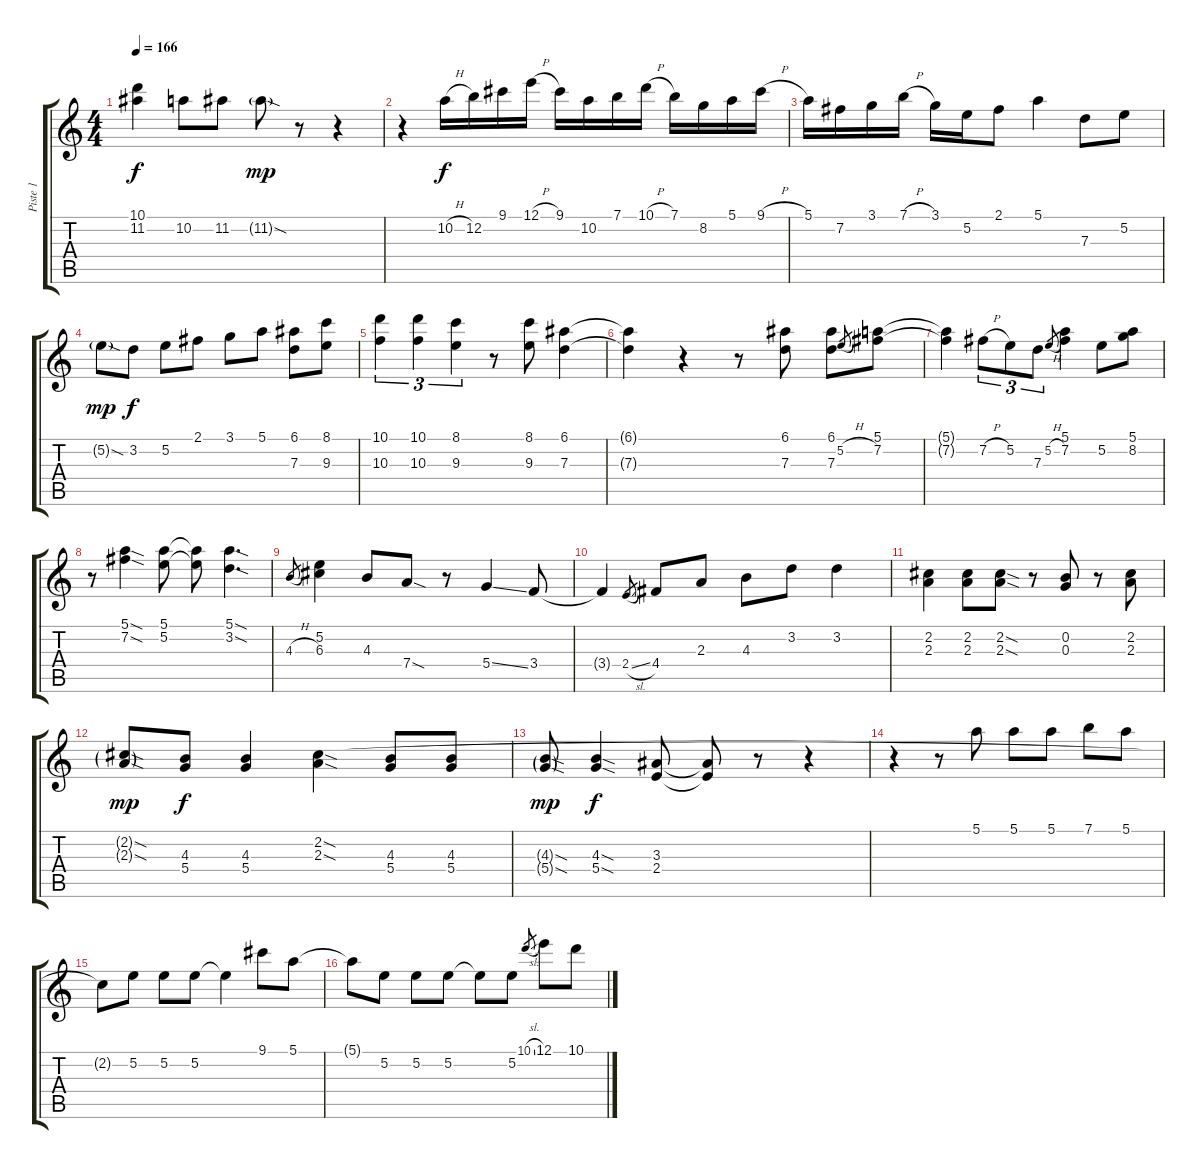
\track ("Piste 1" "Piste 1") {instrument electricguitarjazz}
\staff {score tabs}
\tuning (E4 B3 G3 D3 A2 E2) {hide}
\ts (4 4)
\tempo 166
\clef g2
\ks c
(10.1 11.2).4{dy f} 10.2.8 11.2.8 11.2{sod g}.8{dy mp} r.8 r.4 |
r.4 10.2{h}.16{dy f} 12.2.16 9.1.16 12.1{h}.16 9.1.16 10.2.16 7.1.16 10.1{h}.16 7.1.16 8.2.16 5.1.16 9.1{h}.16 |
5.1.16 7.2.16 3.1.16 7.1{h}.16 3.1.16 5.2.16 2.1.8 5.1.4 7.3.8 5.2.8 |
5.2{sod g}.8{dy mp} 3.2.8{dy f} 5.2.8 2.1.8 3.1.8 5.1.8 (6.1 7.3).8 (8.1 9.3).8 |
(10.1 10.3).4{tu (3 2)} (10.1 10.3).4{tu (3 2)} (8.1 9.3).4{tu (3 2)} r.8 (8.1 9.3).8 (6.1 7.3).4 |
(6.1{t} 7.3{t}).4 r.4 r.8 (6.1 7.3).8 (6.1 7.3).8 5.2{h}.8{gr} (5.1 7.2).8 |
(5.1{t} 7.2{t}).4 7.2{h}.8{tu (3 2)} 5.2.8{tu (3 2)} 7.3.8{tu (3 2)} 5.2{h}.8{gr} (5.1 7.2).4 5.2.8 (5.1 8.2).8 |
r.8 (5.1{sod} 7.2{sod}).4 (5.1 5.2).8 (5.1{t} 5.2{t}).8 (5.1{sod} 3.2{sod}).4{d} |
4.3{h}.8{gr} (5.2 6.3).4 4.3.8 7.4{sod}.8 r.8 5.4{ss}.4 3.4.8 |
3.4{t}.4 2.4{sl}.8{gr} 4.4.8 2.3.8 4.3.8 3.2.8 3.2.4 |
(2.2 2.3).4 (2.2 2.3).8 (2.2{sod} 2.3{sod}).8 r.8 (0.2 0.3).8 r.8 (2.2 2.3).8 |
(2.2{sod g} 2.3{sod g}).8{dy mp} (4.3 5.4).8{dy f} (4.3 5.4).4 (2.2{sod} 2.3{sod}).4 (4.3 5.4).8 (4.3 5.4).8 |
(4.3{sod g} 5.4{sod g}).8{dy mp} (4.3{sod} 5.4{sod}).4{dy f} (3.3 2.4).8 (3.3{t} 2.4{t}).8 r.8 r.4 |
r.4 r.8 5.1.8 5.1.8 5.1.8 7.1.8 5.1.8 |
2.2{t}.8 5.2.8 5.2.8 5.2.8 5.2{t}.4 9.1.8 5.1.8 |
5.1{t}.8 5.2.8 5.2.8 5.2.8 5.2{t}.8 5.2.8 10.1{sl}.8{gr} 12.1.8 10.1.8
